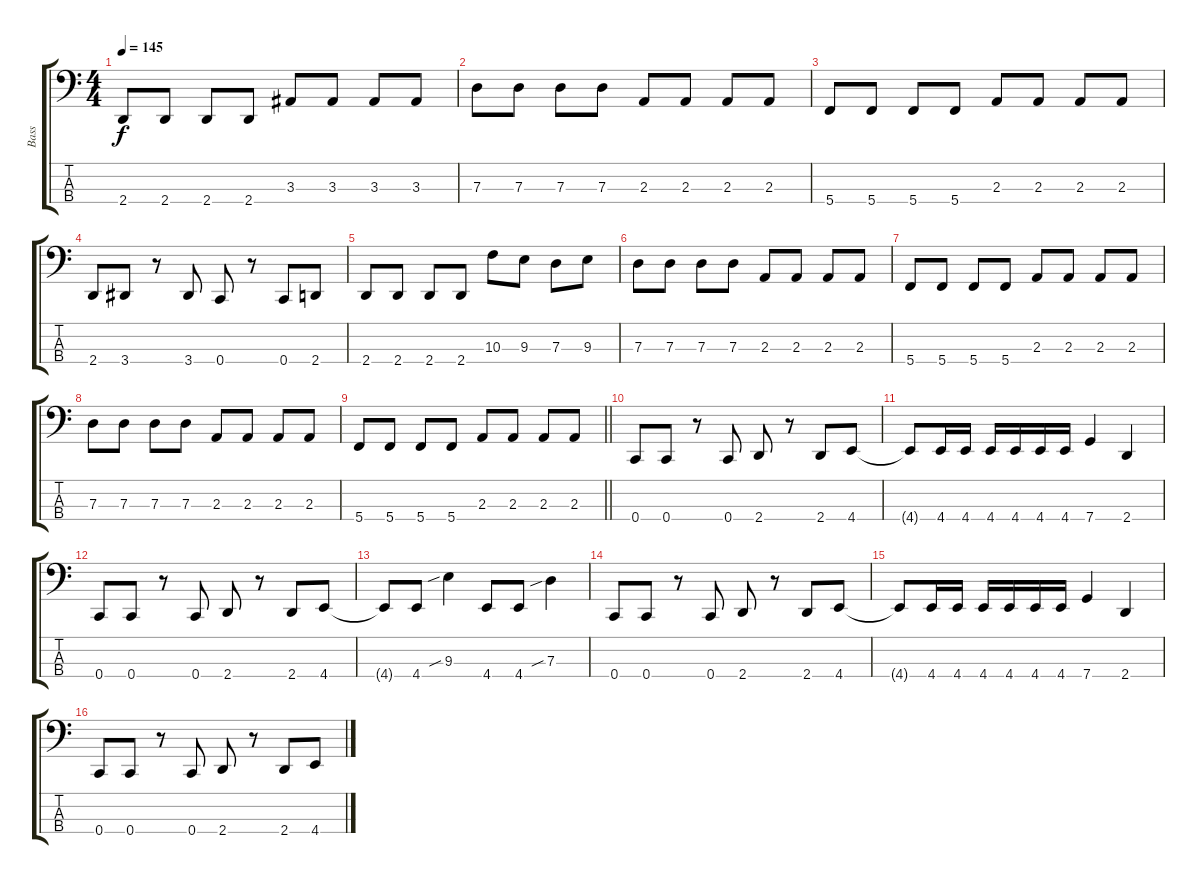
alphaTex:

\track ("Bass" "Bass") {instrument electricbasspick}
\staff {score tabs}
\tuning (F2 C2 G1 C1) {hide}
\ts (4 4)
\tempo 145
\clef f4
\ks c
2.4.8{dy f} 2.4.8 2.4.8 2.4.8 3.3.8 3.3.8 3.3.8 3.3.8 |
7.3.8 7.3.8 7.3.8 7.3.8 2.3.8 2.3.8 2.3.8 2.3.8 |
5.4.8 5.4.8 5.4.8 5.4.8 2.3.8 2.3.8 2.3.8 2.3.8 |
2.4.8 3.4.8 r.8 3.4.8 0.4.8 r.8 0.4.8 2.4.8 |
2.4.8 2.4.8 2.4.8 2.4.8 10.3.8 9.3.8 7.3.8 9.3.8 |
7.3.8 7.3.8 7.3.8 7.3.8 2.3.8 2.3.8 2.3.8 2.3.8 |
5.4.8 5.4.8 5.4.8 5.4.8 2.3.8 2.3.8 2.3.8 2.3.8 |
7.3.8 7.3.8 7.3.8 7.3.8 2.3.8 2.3.8 2.3.8 2.3.8 |
\barLineRight lightlight
5.4.8 5.4.8 5.4.8 5.4.8 2.3.8 2.3.8 2.3.8 2.3.8 |
0.4.8 0.4.8 r.8 0.4.8 2.4.8 r.8 2.4.8 4.4.8 |
4.4{t}.8 4.4.16 4.4.16 4.4.16 4.4.16 4.4.16 4.4.16 7.4.4 2.4.4 |
0.4.8 0.4.8 r.8 0.4.8 2.4.8 r.8 2.4.8 4.4.8 |
4.4{t}.8 4.4.8 9.3{sib}.4 4.4.8 4.4.8 7.3{sib}.4 |
0.4.8 0.4.8 r.8 0.4.8 2.4.8 r.8 2.4.8 4.4.8 |
4.4{t}.8 4.4.16 4.4.16 4.4.16 4.4.16 4.4.16 4.4.16 7.4.4 2.4.4 |
0.4.8 0.4.8 r.8 0.4.8 2.4.8 r.8 2.4.8 4.4.8
